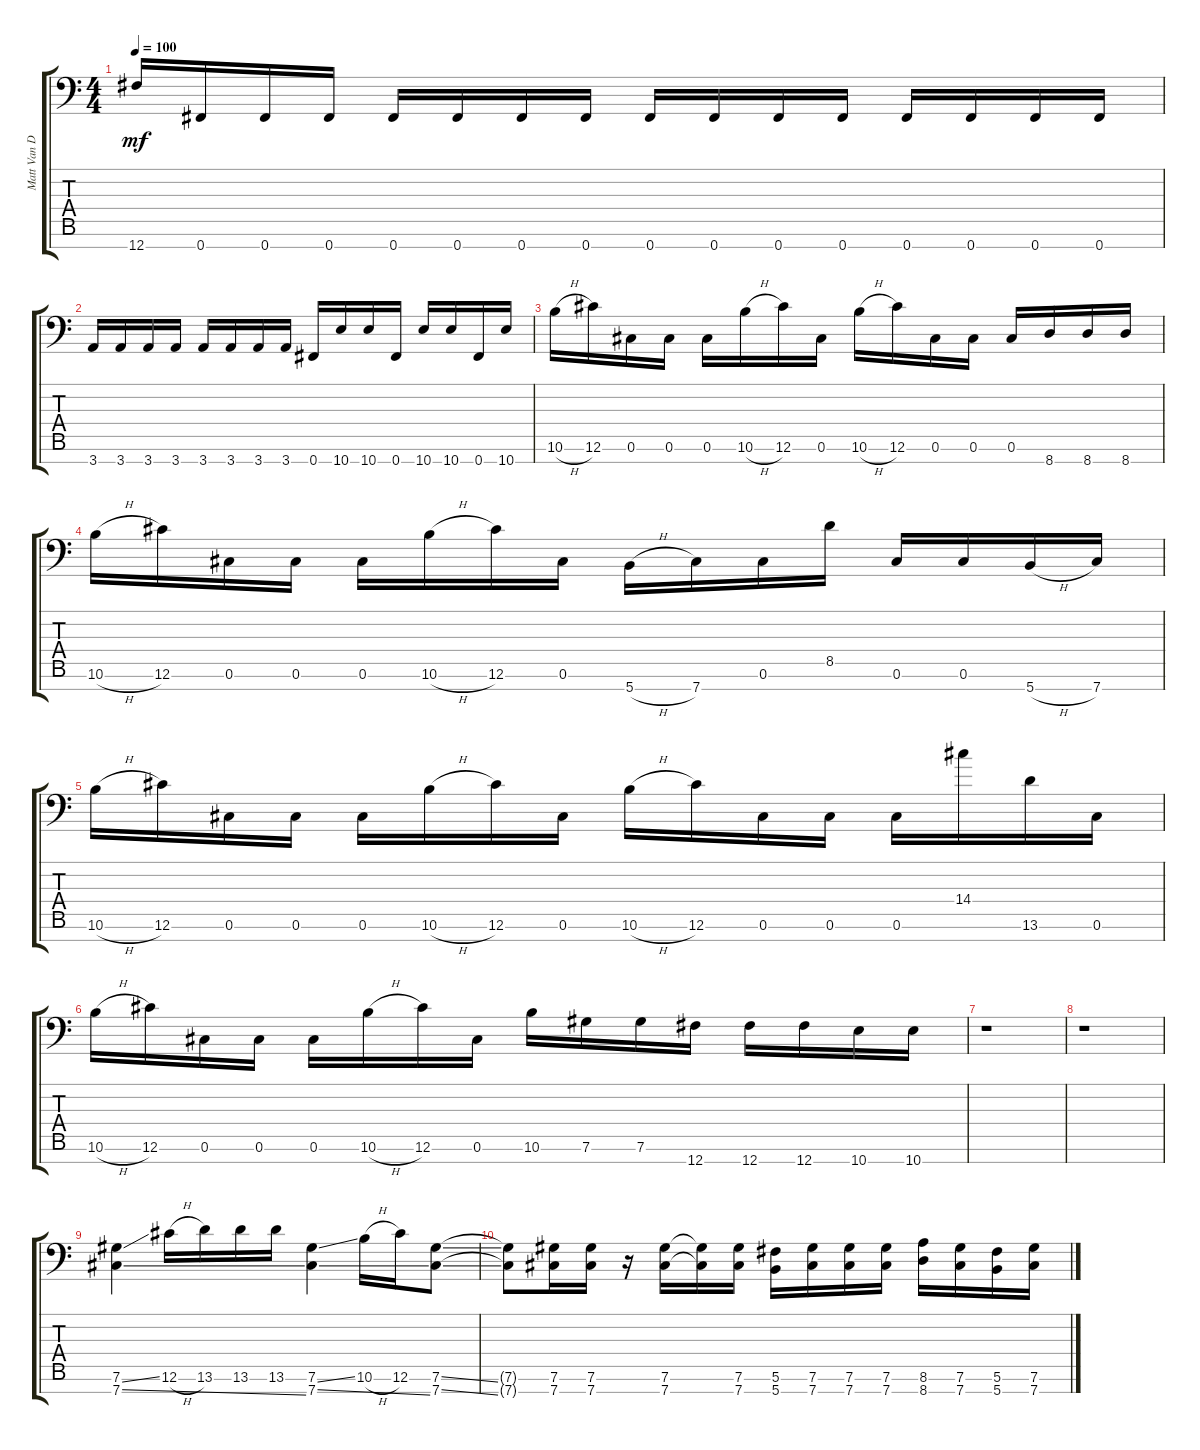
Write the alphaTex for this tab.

\track ("Matt Van Duppen" "Matt Van D") {instrument distortionguitar}
\staff {score tabs}
\tuning (Db4 Ab3 E3 B2 Gb2 Db2 Gb1) {hide}
\ts (4 4)
\tempo 100
\clef f4
\ks c
12.7.16{dy mf} 0.7.16 0.7.16 0.7.16 0.7.16 0.7.16 0.7.16 0.7.16 0.7.16 0.7.16 0.7.16 0.7.16 0.7.16 0.7.16 0.7.16 0.7.16 |
3.7.16 3.7.16 3.7.16 3.7.16 3.7.16 3.7.16 3.7.16 3.7.16 0.7.16 10.7.16 10.7.16 0.7.16 10.7.16 10.7.16 0.7.16 10.7.16 |
10.6{h}.16 12.6.16 0.6.16 0.6.16 0.6.16 10.6{h}.16 12.6.16 0.6.16 10.6{h}.16 12.6.16 0.6.16 0.6.16 0.6.16 8.7.16 8.7.16 8.7.16 |
10.6{h}.16 12.6.16 0.6.16 0.6.16 0.6.16 10.6{h}.16 12.6.16 0.6.16 5.7{h}.16 7.7.16 0.6.16 8.5.16 0.6.16 0.6.16 5.7{h}.16 7.7.16 |
10.6{h}.16 12.6.16 0.6.16 0.6.16 0.6.16 10.6{h}.16 12.6.16 0.6.16 10.6{h}.16 12.6.16 0.6.16 0.6.16 0.6.16 14.4.16 13.6.16 0.6.16 |
10.6{h}.16 12.6.16 0.6.16 0.6.16 0.6.16 10.6{h}.16 12.6.16 0.6.16 10.6.16 7.6.16 7.6.16 12.7.16 12.7.16 12.7.16 10.7.16 10.7.16 |
r.1 |
r.1 |
(7.6{ss} 7.7{ss}).4 12.6{h}.16 13.6.16 13.6.16 13.6.16 (7.6{ss} 7.7{ss}).4 10.6{h}.16 12.6.16 (7.6{ss} 7.7{ss}).8 |
(7.6{t} 7.7{t}).8 (7.6 7.7).16 (7.6 7.7).16 r.16 (7.6 7.7).16 (7.6{t} 7.7{t}).16 (7.6 7.7).16 (5.6 5.7).16 (7.6 7.7).16 (7.6 7.7).16 (7.6 7.7).16 (8.6 8.7).16 (7.6 7.7).16 (5.6 5.7).16 (7.6 7.7).16
